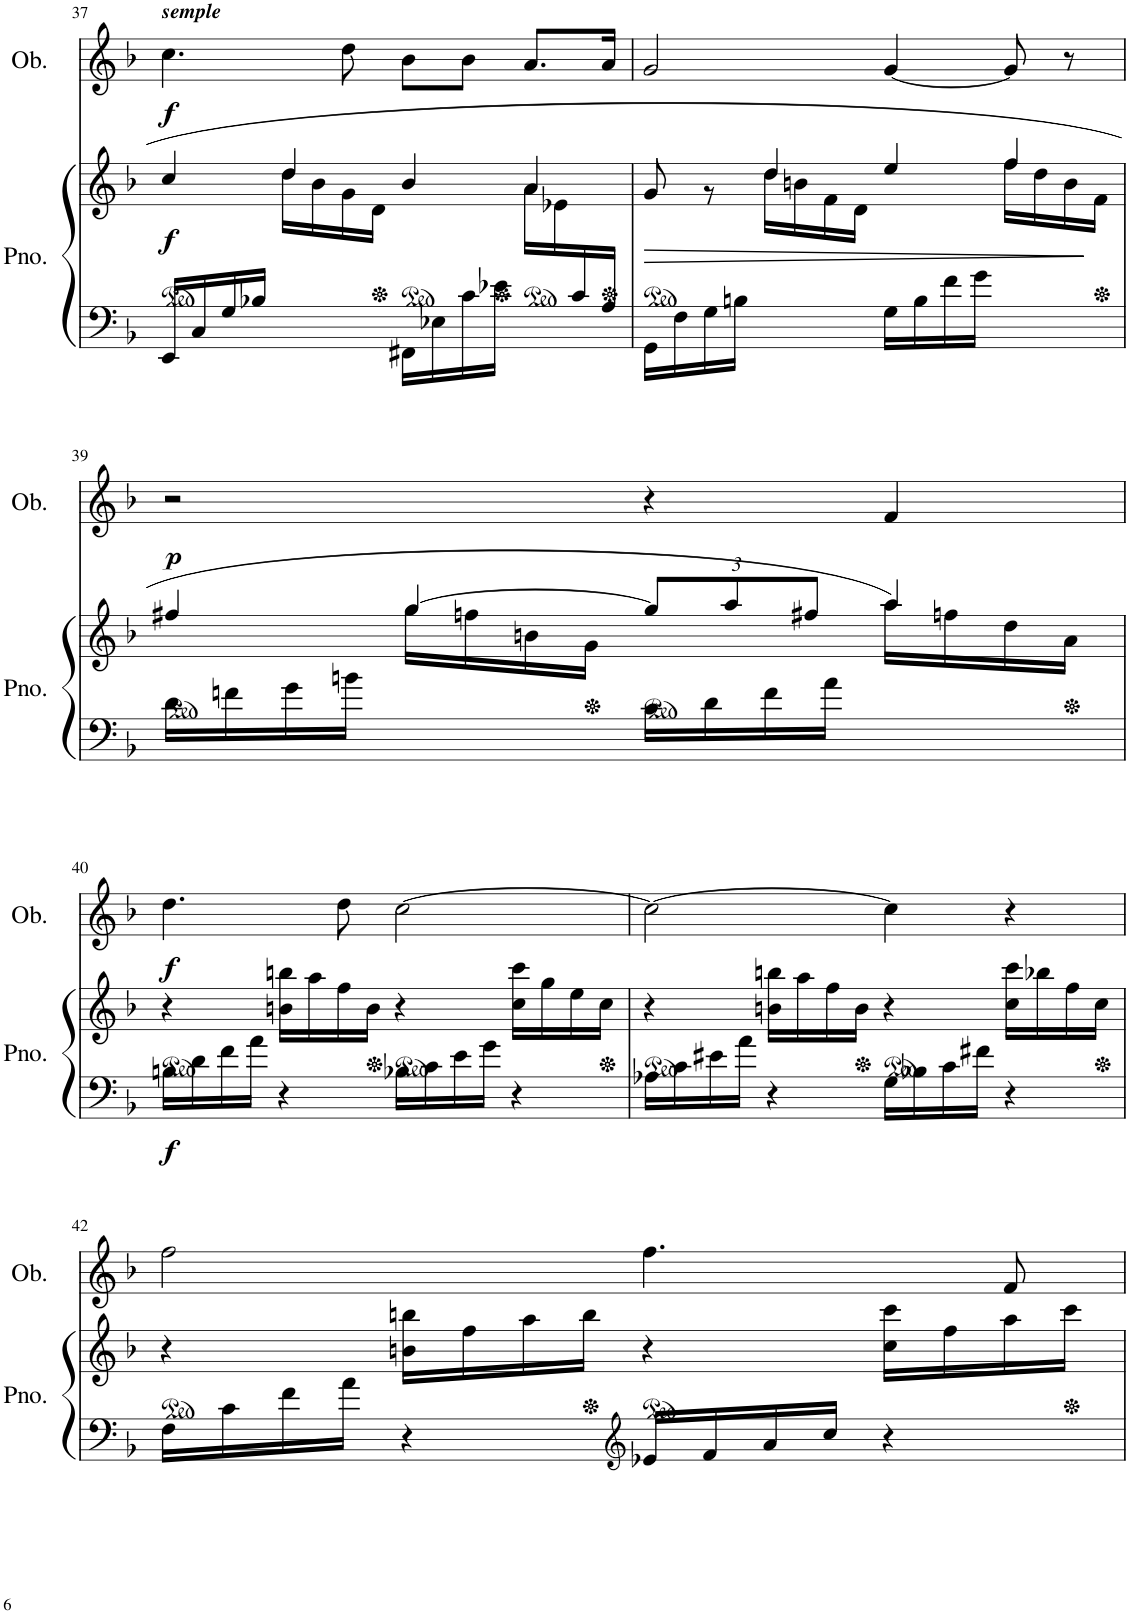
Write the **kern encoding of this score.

**kern	**kern	**dynam	**kern	**dynam
*part2	*part2	*part2	*part1	*part1
*staff3	*staff2	*staff2/3	*staff1	*staff1
*I"Piano	*	*	*I"Oboe	*
*I'Pno.	*	*	*I'Ob.	*
!!LO:PB:g=z
*clefF4	*clefG2	*	*clefG2	*
*k[b-]	*k[b-]	*	*k[b-]	*
*F:	*F:	*	*F:	*
*M4/4	*M4/4	*	*M4/4	*
*met(c)	*met(c)	*	*met(c)	*
=37	=37	=37	=37	=37
*^	*^	*	*	*
!	!	!	!	!	!LO:TX:a:Bi:t=semple	!
!	!	!	!	!LO:DY:b	!	!LO:DY:b
2..ryy	16EE/LL	4ryy	4cc/	f	4.cc\	f
.	16C/	.	.	.	.	.
.	16G/	.	.	.	.	.
.	16B-X/JJ	.	.	.	.	.
.	4ryy	16dd\LL	4dd/	.	.	.
.	.	16b-\	.	.	.	.
.	.	16g\	.	.	8dd\	.
.	.	16d\JJ	.	.	.	.
.	16FF#X\LL	4ryy	4b-/	.	8b-\L	.
.	16E-X\	.	.	.	.	.
.	16c\	.	.	.	8b-\J	.
.	16e-X\JJ	.	.	.	.	.
.	4ryy	16a\LL	4a/	.	8.a/L	.
.	.	16e-X\	.	.	.	.
16c/	.	8ryy	.	.	.	.
16A/JJ	.	.	.	.	16a/Jk	.
*v	*v	*	*	*	*	*
=38	=38	=38	=38	=38	=38
16GG\LL	4ryy	8g/	.	2g/	.
16F\	.	.	.	.	.
16G\	.	8r	.	.	.
16Bn\JJ	.	.	.	.	.
4ryy	16dd\LL	4dd/	.	.	.
.	16bn\	.	.	.	.
.	16f\	.	.	.	.
.	16d\JJ	.	.	.	.
16G\LL	4ryy	4ee/	.	[4g/	.
16B\	.	.	.	.	.
16f\	.	.	.	.	.
16g\JJ	.	.	.	.	.
4ryy	16ff\LL	4ff/	.	8g/]	.
.	16dd\	.	.	.	.
.	16b\	.	.	8r	.
.	16f\JJ	.	.	.	.
!!LO:LB:g=z
=39	=39	=39	=39	=39	=39
!	!	!	!	!	!LO:DY:b
16d\LL	4ryy	4ff#X/	.	2r	p
16fn\	.	.	.	.	.
16g\	.	.	.	.	.
16bn\JJ	.	.	.	.	.
4ryy	16gg\LL	[>4gg/	.	.	.
.	16ffn\	.	.	.	.
.	16bn\	.	.	.	.
.	16g\JJ	.	.	.	.
*	*	*Xbrackettup	*	*	*
16c\LL	4ryy	12gg/L]	.	4r	.
16d\	.	.	.	.	.
.	.	12aa/	.	.	.
16f\	.	.	.	.	.
.	.	12ff#X/J	.	.	.
16a\JJ	.	.	.	.	.
4ryy	16aa\LL	4aa/	.	4f/	.
.	16ffn\	.	.	.	.
.	16dd\	.	.	.	.
.	16a\JJ	.	.	.	.
*	*v	*v	*	*	*
!!LO:LB:g=z
=40	=40	=40	=40	=40
!	!	!LO:DY:b=2	!	!LO:DY:b
16Bn\LL	4r	f	4.dd\	f
16d\	.	.	.	.
16f\	.	.	.	.
16a\JJ	.	.	.	.
4r	16bn\ 16bbn\LL	.	.	.
.	16aa\	.	.	.
.	16ff\	.	8dd\	.
.	16b\JJ	.	.	.
16B-X\LL	4r	.	[2cc\	.
16c\	.	.	.	.
16e\	.	.	.	.
16g\JJ	.	.	.	.
4r	16cc\ 16ccc\LL	.	.	.
.	16gg\	.	.	.
.	16ee\	.	.	.
.	16cc\JJ	.	.	.
=41	=41	=41	=41	=41
16A-X\LL	4r	.	2cc\_	.
16c\	.	.	.	.
16e#X\	.	.	.	.
16a\JJ	.	.	.	.
4r	16bn\ 16bbn\LL	.	.	.
.	16aa\	.	.	.
.	16ff\	.	.	.
.	16b\JJ	.	.	.
16G\LL	4r	.	4cc\]	.
16B-X\	.	.	.	.
16c\	.	.	.	.
16f#X\JJ	.	.	.	.
4r	16cc\ 16ccc\LL	.	4r	.
.	16bb-X\	.	.	.
.	16ff\	.	.	.
.	16cc\JJ	.	.	.
!!LO:LB:g=z
=42	=42	=42	=42	=42
16F\LL	4r	.	2ff\	.
16c\	.	.	.	.
16f\	.	.	.	.
16a\JJ	.	.	.	.
4r	16bn\ 16bbn\LL	.	.	.
.	16ff\	.	.	.
.	16aa\	.	.	.
.	16bb\JJ	.	.	.
*clefG2	*	*	*	*
16e-X/LL	4r	.	4.ff\	.
16f/	.	.	.	.
16a/	.	.	.	.
16cc/JJ	.	.	.	.
4r	16cc\ 16ccc\LL	.	.	.
.	16ff\	.	.	.
.	16aa\	.	8f/	.
.	16ccc\JJ	.	.	.
=	=	=	=	=
*-	*-	*-	*-	*-
